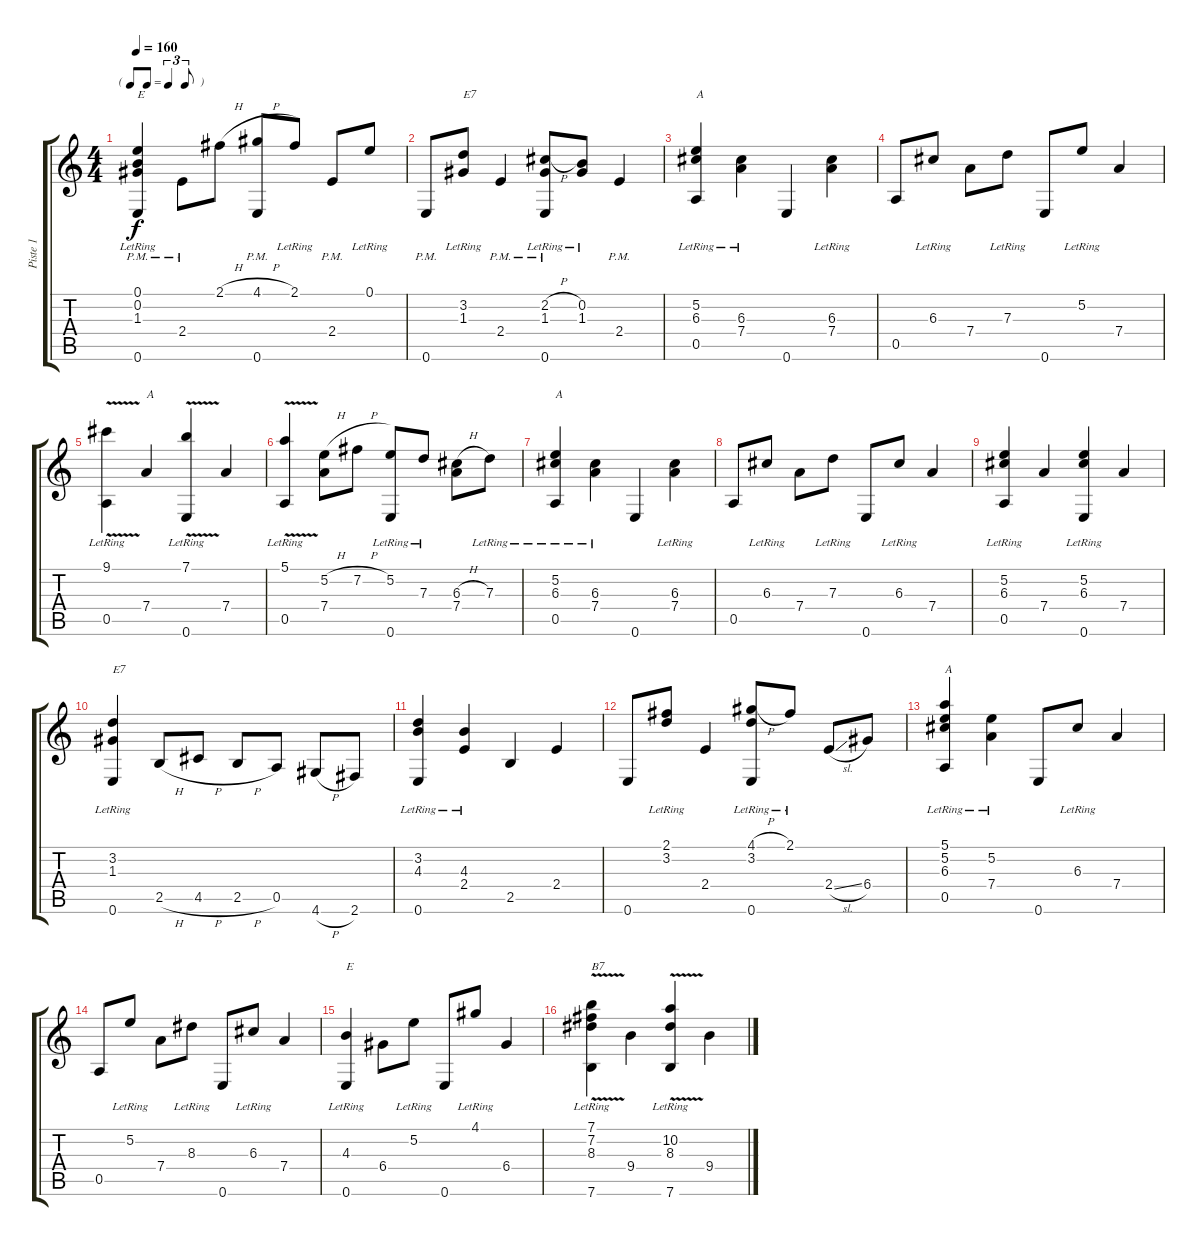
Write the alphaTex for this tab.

\track ("Piste 1" "Piste 1") {instrument acousticguitarnylon}
\staff {score tabs}
\tuning (E4 B3 G3 D3 A2 E2) {hide}
\ts (4 4)
\tf triplet8th
\tempo 160
\clef g2
\ks c
(0.1{lr} 0.2{lr} 1.3{lr} 0.6{pm}).4{txt "E" dy f} 2.4{pm}.8 2.1{h}.8 (4.1{h} 0.6{pm}).8 2.1{lr}.8 2.4{pm}.8 0.1{lr}.8 |
0.6{pm}.8 (3.2{lr} 1.3{lr}).8{txt "E7"} 2.4{pm}.4 (2.2{h} 1.3{lr} 0.6{pm}).8 (0.2{lr} 1.3{lr}).8 2.4{pm}.4 |
(5.2{lr} 6.3{lr} 0.5).4{txt "A"} (6.3{lr} 7.4).4 0.6.4 (6.3{lr} 7.4).4 |
0.5.8 6.3{lr}.8 7.4.8 7.3{lr}.8 0.6.8 5.2{lr}.8 7.4.4 |
(9.1{v lr} 0.5).4 7.4.4{txt "A"} (7.1{v lr} 0.6).4 7.4.4 |
(5.1{v lr} 0.5).4 (5.2{h} 7.4).8 7.2{h}.8 (5.2{lr} 0.6).8 7.3{lr}.8 (6.3{h} 7.4).8 7.3{lr}.8 |
(5.2{lr} 6.3{lr} 0.5).4{txt "A"} (6.3{lr} 7.4).4 0.6.4 (6.3{lr} 7.4).4 |
0.5.8 6.3{lr}.8 7.4.8 7.3{lr}.8 0.6.8 6.3{lr}.8 7.4.4 |
(5.2{lr} 6.3{lr} 0.5).4 7.4.4 (5.2{lr} 6.3{lr} 0.6).4 7.4.4 |
(3.2{lr} 1.3{lr} 0.6).4{txt "E7"} 2.5{h}.8 4.5{h}.8 2.5{h}.8 0.5.8 4.6{h}.8 2.6.8 |
(3.2{lr} 4.3{lr} 0.6).4 (4.3{lr} 2.4).4 2.5.4 2.4.4 |
0.6.8 (2.1{lr} 3.2{lr}).8 2.4.4 (4.1{h} 3.2{lr} 0.6).8 2.1{lr}.8 2.4{sl}.8 6.4.8 |
(5.1{lr} 5.2{lr} 6.3{lr} 0.5).4{txt "A"} (5.2{lr} 7.4).4 0.6.8 6.3{lr}.8 7.4.4 |
0.5.8 5.2{lr}.8 7.4.8 8.3{lr}.8 0.6.8 6.3{lr}.8 7.4.4 |
(4.3{lr} 0.6).4{txt "E"} 6.4.8 5.2{lr}.8 0.6.8 4.1{lr}.8 6.4.4 |
(7.1{v lr} 7.2{lr} 8.3{lr} 7.6).4{txt "B7"} 9.4.4 (10.2{v lr} 8.3{lr} 7.6).4 9.4.4
